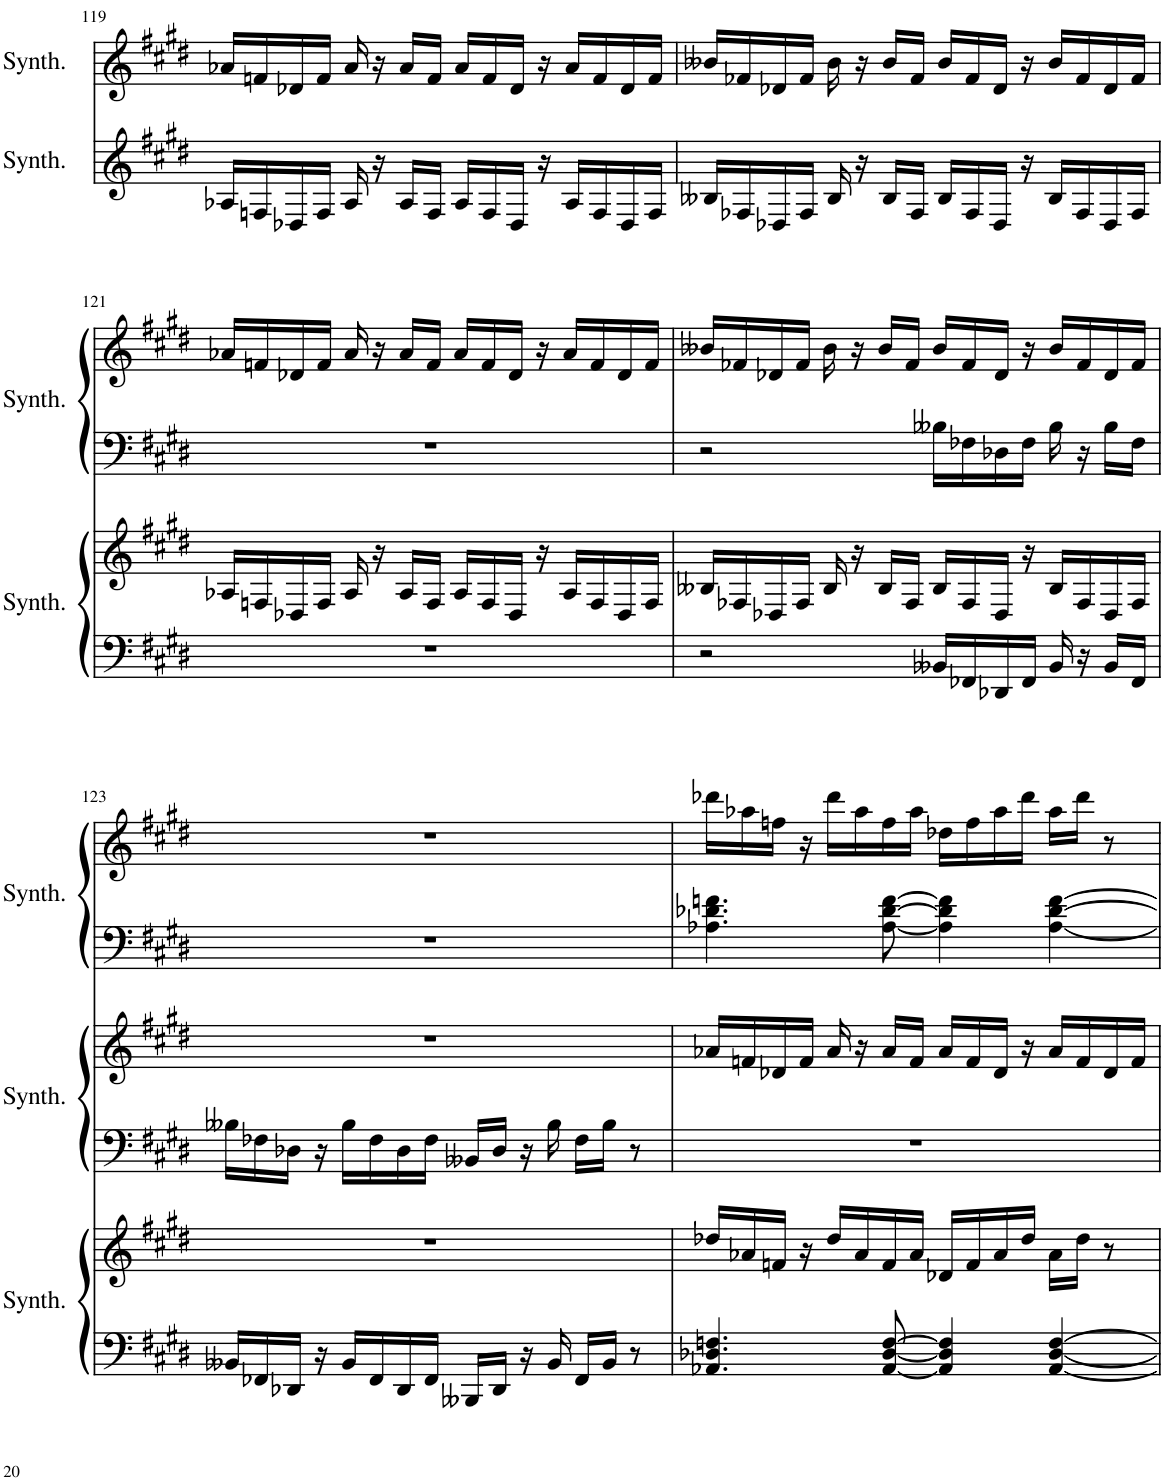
**kern	**kern	**kern	**kern	**kern	**kern
*part3	*part3	*part2	*part2	*part1	*part1
*staff6	*staff5	*staff4	*staff3	*staff2	*staff1
*I"Square Synthesizer	*	*I"Square Synthesizer	*	*I"Square Synthesizer	*
*I'Synth.	*	*I'Synth.	*	*I'Synth.	*
!!LO:PB:g=z
*clefF4	*clefG2	*clefF4	*clefG2	*clefF4	*clefG2
*k[f#c#g#d#]	*k[f#c#g#d#]	*k[f#c#g#d#]	*k[f#c#g#d#]	*k[f#c#g#d#]	*k[f#c#g#d#]
*M4/4	*M4/4	*M4/4	*M4/4	*M4/4	*M4/4
=119	=119	=119	=119	=119	=119
1r	16A-X/LL	1r	16a-X/LL	1r	1r
.	16Fn/	.	16fn/	.	.
.	16D-X/	.	16d-X/	.	.
.	16F/JJ	.	16f/JJ	.	.
.	16A-/	.	16a-/	.	.
.	16r	.	16r	.	.
.	16A-/LL	.	16a-/LL	.	.
.	16F/JJ	.	16f/JJ	.	.
.	16A-/LL	.	16a-/LL	.	.
.	16F/	.	16f/	.	.
.	16D-/JJ	.	16d-/JJ	.	.
.	16r	.	16r	.	.
.	16A-/LL	.	16a-/LL	.	.
.	16F/	.	16f/	.	.
.	16D-/	.	16d-/	.	.
.	16F/JJ	.	16f/JJ	.	.
=120	=120	=120	=120	=120	=120
1r	16B--X/LL	1r	16b--X/LL	1r	1r
.	16F-X/	.	16f-X/	.	.
.	16D-X/	.	16d-X/	.	.
.	16F-/JJ	.	16f-/JJ	.	.
.	16B--/	.	16b--\	.	.
.	16r	.	16r	.	.
.	16B--/LL	.	16b--/LL	.	.
.	16F-/JJ	.	16f-/JJ	.	.
.	16B--/LL	.	16b--/LL	.	.
.	16F-/	.	16f-/	.	.
.	16D-/JJ	.	16d-/JJ	.	.
.	16r	.	16r	.	.
.	16B--/LL	.	16b--/LL	.	.
.	16F-/	.	16f-/	.	.
.	16D-/	.	16d-/	.	.
.	16F-/JJ	.	16f-/JJ	.	.
!!LO:LB:g=z
=121	=121	=121	=121	=121	=121
1r	16A-X/LL	1r	16a-X/LL	1r	1r
.	16Fn/	.	16fn/	.	.
.	16D-X/	.	16d-X/	.	.
.	16F/JJ	.	16f/JJ	.	.
.	16A-/	.	16a-/	.	.
.	16r	.	16r	.	.
.	16A-/LL	.	16a-/LL	.	.
.	16F/JJ	.	16f/JJ	.	.
.	16A-/LL	.	16a-/LL	.	.
.	16F/	.	16f/	.	.
.	16D-/JJ	.	16d-/JJ	.	.
.	16r	.	16r	.	.
.	16A-/LL	.	16a-/LL	.	.
.	16F/	.	16f/	.	.
.	16D-/	.	16d-/	.	.
.	16F/JJ	.	16f/JJ	.	.
=122	=122	=122	=122	=122	=122
2r	16B--X/LL	2r	16b--X/LL	1r	1r
.	16F-X/	.	16f-X/	.	.
.	16D-X/	.	16d-X/	.	.
.	16F-/JJ	.	16f-/JJ	.	.
.	16B--/	.	16b--\	.	.
.	16r	.	16r	.	.
.	16B--/LL	.	16b--/LL	.	.
.	16F-/JJ	.	16f-/JJ	.	.
16BB--X/LL	16B--/LL	16B--X\LL	16b--/LL	.	.
16FF-X/	16F-/	16F-X\	16f-/	.	.
16DD-X/	16D-/JJ	16D-X\	16d-/JJ	.	.
16FF-/JJ	16r	16F-\JJ	16r	.	.
16BB--/	16B--/LL	16B--\	16b--/LL	.	.
16r	16F-/	16r	16f-/	.	.
16BB--/LL	16D-/	16B--\LL	16d-/	.	.
16FF-/JJ	16F-/JJ	16F-\JJ	16f-/JJ	.	.
!!LO:LB:g=z
=123	=123	=123	=123	=123	=123
16BB--X/LL	1r	16B--X\LL	1r	1r	1r
16FF-X/	.	16F-X\	.	.	.
16DD-X/JJ	.	16D-X\JJ	.	.	.
16r	.	16r	.	.	.
16BB--/LL	.	16B--\LL	.	.	.
16FF-/	.	16F-\	.	.	.
16DD-/	.	16D-\	.	.	.
16FF-/JJ	.	16F-\JJ	.	.	.
16BBB--X/LL	.	16BB--X/LL	.	.	.
16DD-/JJ	.	16D-/JJ	.	.	.
16r	.	16r	.	.	.
16BB--/	.	16B--\	.	.	.
16FF-/LL	.	16F-\LL	.	.	.
16BB--/JJ	.	16B--\JJ	.	.	.
8r	.	8r	.	.	.
=124	=124	=124	=124	=124	=124
4.AA-X/ 4.D-X/ 4.Fn/	16dd-X/LL	1r	16a-X/LL	4.A-X\ 4.d-X\ 4.fn\	16ddd-X\LL
.	16a-X/	.	16fn/	.	16aa-X\
.	16fn/JJ	.	16d-X/	.	16ffn\JJ
.	16r	.	16f/JJ	.	16r
.	16dd-/LL	.	16a-/	.	16ddd-\LL
.	16a-/	.	16r	.	16aa-\
[8AA-/ [8D-/ [8F/	16f/	.	16a-/LL	[8A-\ [8d-\ [8f\	16ff\
.	16a-/JJ	.	16f/JJ	.	16aa-\JJ
4AA-/] 4D-/] 4F/]	16d-X/LL	.	16a-/LL	4A-\] 4d-\] 4f\]	16dd-X\LL
.	16f/	.	16f/	.	16ff\
.	16a-/	.	16d-/JJ	.	16aa-\
.	16dd-/JJ	.	16r	.	16ddd-\JJ
[4AA-/ [4D-/ [4F/	16a-\LL	.	16a-/LL	[4A-\ [4d-\ [4f\	16aa-\LL
.	16dd-\JJ	.	16f/	.	16ddd-\JJ
.	8r	.	16d-/	.	8r
.	.	.	16f/JJ	.	.
=	=	=	=	=	=
*-	*-	*-	*-	*-	*-
